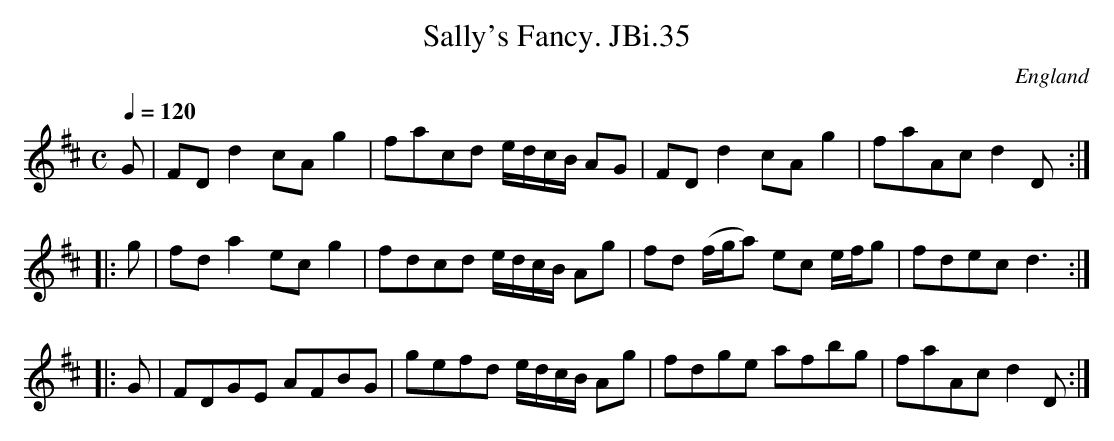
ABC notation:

X:1
T:Sally's Fancy. JBi.35
L:1/8
M:C
O:England
Q:1/4=120
K:D
G|FDd2cAg2|facd e/d/c/B/ AG|FDd2cAg2|faAcd2D:|!
|:g|fda2ecg2|fdcd e/d/c/B/ Ag|fd (f/g/a) ec e/f/g|fdecd3:|!
|:G|FDGE AFBG|gefd e/d/c/B/ Ag|fdge afbg|faAcd2D:|
